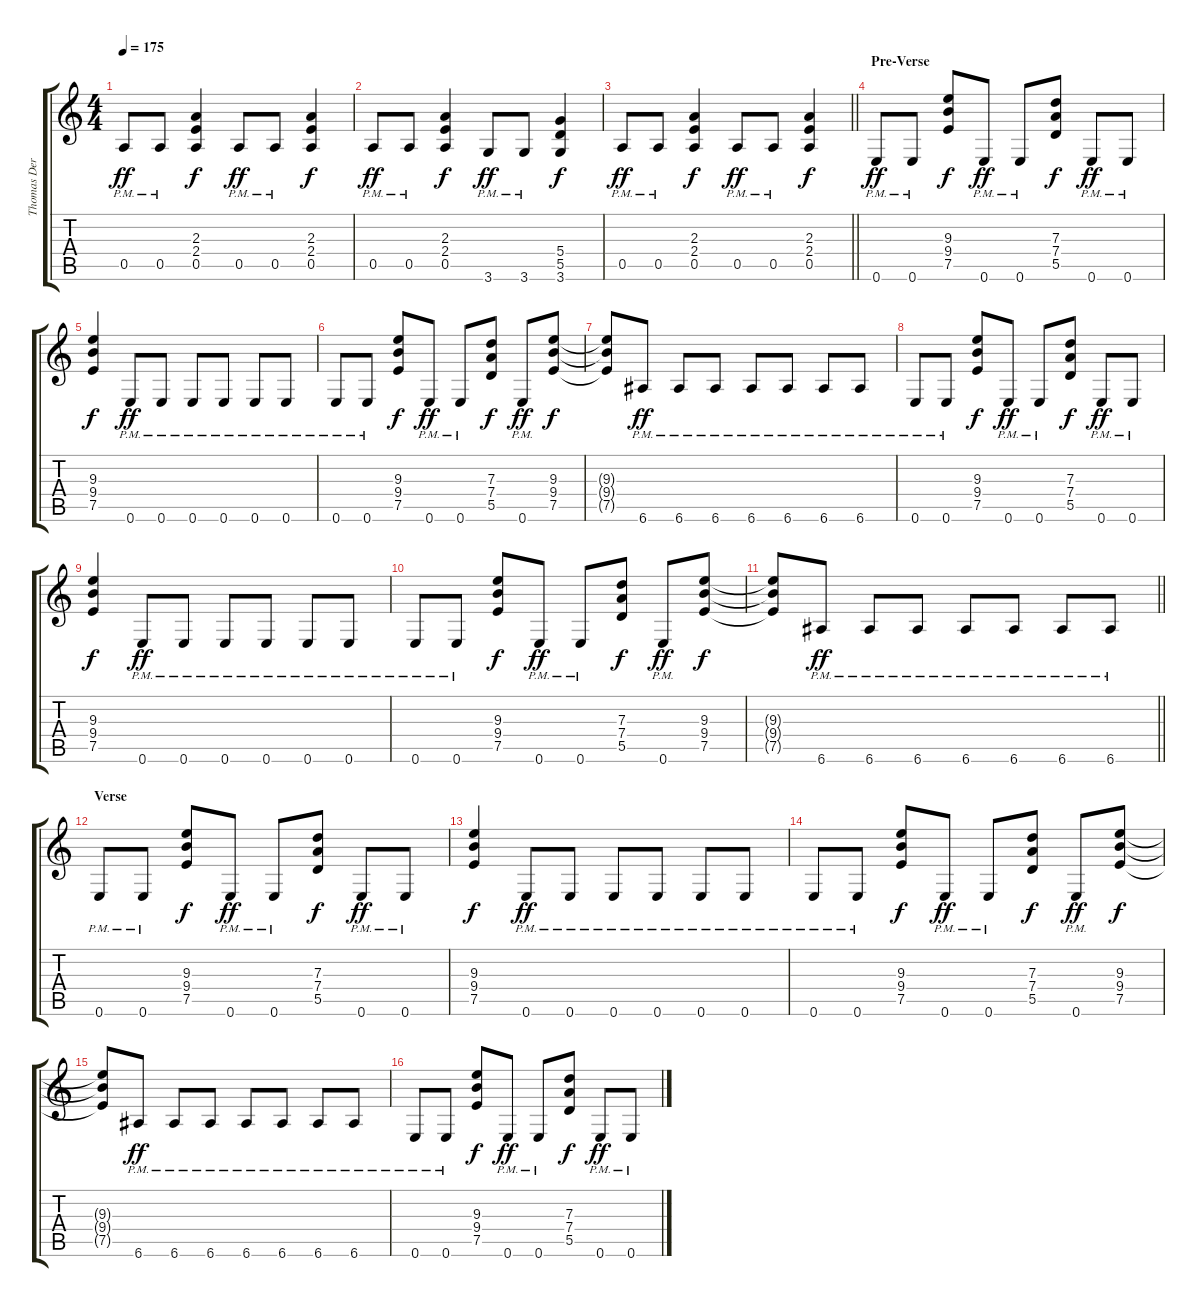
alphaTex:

\track ("Thomas Der Münzer" "Thomas Der") {instrument distortionguitar}
\staff {score tabs}
\tuning (E4 B3 G3 D3 A2 E2) {hide}
\ts (4 4)
\tempo 175
\clef g2
\ks c
0.5{pm}.8{dy ff} 0.5{pm}.8 (2.3 2.4 0.5).4{dy f} 0.5{pm}.8{dy ff} 0.5{pm}.8 (2.3 2.4 0.5).4{dy f} |
0.5{pm}.8{dy ff} 0.5{pm}.8 (2.3 2.4 0.5).4{dy f} 3.6{pm}.8{dy ff} 3.6{pm}.8 (5.4 5.5 3.6).4{dy f} |
\barLineRight lightlight
0.5{pm}.8{dy ff} 0.5{pm}.8 (2.3 2.4 0.5).4{dy f} 0.5{pm}.8{dy ff} 0.5{pm}.8 (2.3 2.4 0.5).4{dy f} |
\section ("" "Pre-Verse")
0.6{pm}.8{dy ff} 0.6{pm}.8 (9.3 9.4 7.5).8{dy f} 0.6{pm}.8{dy ff} 0.6{pm}.8 (7.3 7.4 5.5).8{dy f} 0.6{pm}.8{dy ff} 0.6{pm}.8 |
(9.3 9.4 7.5).4{dy f} 0.6{pm}.8{dy ff} 0.6{pm}.8 0.6{pm}.8 0.6{pm}.8 0.6{pm}.8 0.6{pm}.8 |
0.6{pm}.8 0.6{pm}.8 (9.3 9.4 7.5).8{dy f} 0.6{pm}.8{dy ff} 0.6{pm}.8 (7.3 7.4 5.5).8{dy f} 0.6{pm}.8{dy ff} (9.3 9.4 7.5).8{dy f} |
(9.3{t} 9.4{t} 7.5{t}).8 6.6{pm}.8{dy ff} 6.6{pm}.8 6.6{pm}.8 6.6{pm}.8 6.6{pm}.8 6.6{pm}.8 6.6{pm}.8 |
0.6{pm}.8 0.6{pm}.8 (9.3 9.4 7.5).8{dy f} 0.6{pm}.8{dy ff} 0.6{pm}.8 (7.3 7.4 5.5).8{dy f} 0.6{pm}.8{dy ff} 0.6{pm}.8 |
(9.3 9.4 7.5).4{dy f} 0.6{pm}.8{dy ff} 0.6{pm}.8 0.6{pm}.8 0.6{pm}.8 0.6{pm}.8 0.6{pm}.8 |
0.6{pm}.8 0.6{pm}.8 (9.3 9.4 7.5).8{dy f} 0.6{pm}.8{dy ff} 0.6{pm}.8 (7.3 7.4 5.5).8{dy f} 0.6{pm}.8{dy ff} (9.3 9.4 7.5).8{dy f} |
\barLineRight lightlight
(9.3{t} 9.4{t} 7.5{t}).8 6.6{pm}.8{dy ff} 6.6{pm}.8 6.6{pm}.8 6.6{pm}.8 6.6{pm}.8 6.6{pm}.8 6.6{pm}.8 |
\section ("" "Verse")
0.6{pm}.8 0.6{pm}.8 (9.3 9.4 7.5).8{dy f} 0.6{pm}.8{dy ff} 0.6{pm}.8 (7.3 7.4 5.5).8{dy f} 0.6{pm}.8{dy ff} 0.6{pm}.8 |
(9.3 9.4 7.5).4{dy f} 0.6{pm}.8{dy ff} 0.6{pm}.8 0.6{pm}.8 0.6{pm}.8 0.6{pm}.8 0.6{pm}.8 |
0.6{pm}.8 0.6{pm}.8 (9.3 9.4 7.5).8{dy f} 0.6{pm}.8{dy ff} 0.6{pm}.8 (7.3 7.4 5.5).8{dy f} 0.6{pm}.8{dy ff} (9.3 9.4 7.5).8{dy f} |
(9.3{t} 9.4{t} 7.5{t}).8 6.6{pm}.8{dy ff} 6.6{pm}.8 6.6{pm}.8 6.6{pm}.8 6.6{pm}.8 6.6{pm}.8 6.6{pm}.8 |
0.6{pm}.8 0.6{pm}.8 (9.3 9.4 7.5).8{dy f} 0.6{pm}.8{dy ff} 0.6{pm}.8 (7.3 7.4 5.5).8{dy f} 0.6{pm}.8{dy ff} 0.6{pm}.8
